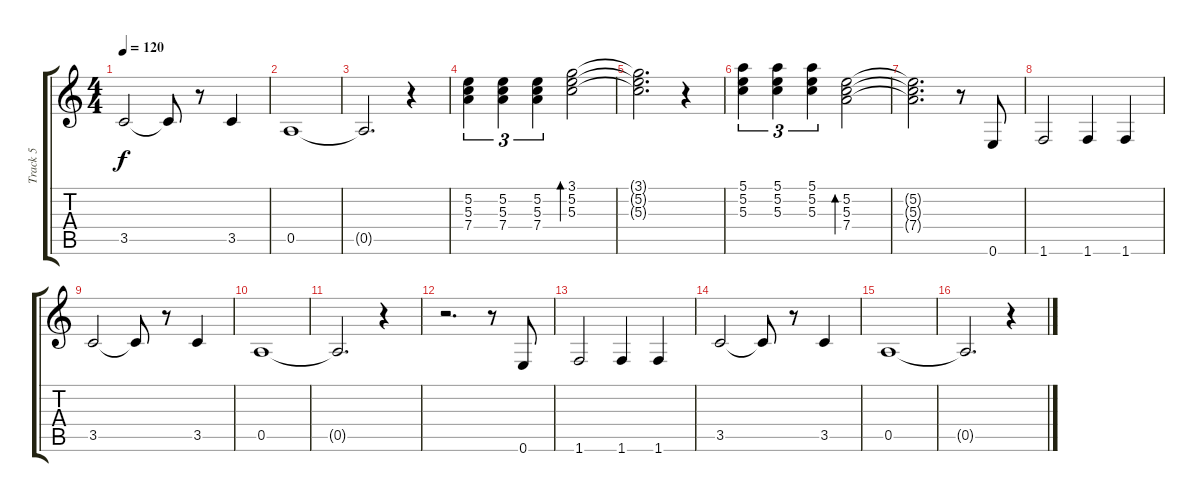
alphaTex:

\track ("Track 5" "Track 5") {instrument acousticguitarsteel}
\staff {score tabs}
\tuning (E4 B3 G3 D3 A2 E2) {hide}
\ts (4 4)
\tempo 120
\clef g2
\ks c
3.5.2{dy f} 3.5{t}.8 r.8 3.5.4 |
0.5.1 |
0.5{t}.2{d} r.4 |
(5.2 5.3 7.4).4{tu (3 2)} (5.2 5.3 7.4).4{tu (3 2)} (5.2 5.3 7.4).4{tu (3 2)} (3.1 5.2 5.3).2{bd 240} |
(3.1{t} 5.2{t} 5.3{t}).2{d} r.4 |
(5.1 5.2 5.3).4{tu (3 2)} (5.1 5.2 5.3).4{tu (3 2)} (5.1 5.2 5.3).4{tu (3 2)} (5.2 5.3 7.4).2{bd 240} |
(5.2{t} 5.3{t} 7.4{t}).2{d} r.8 0.6.8 |
1.6.2 1.6.4 1.6.4 |
3.5.2 3.5{t}.8 r.8 3.5.4 |
0.5.1 |
0.5{t}.2{d} r.4 |
r.2{d} r.8 0.6.8 |
1.6.2 1.6.4 1.6.4 |
3.5.2 3.5{t}.8 r.8 3.5.4 |
0.5.1 |
0.5{t}.2{d} r.4
